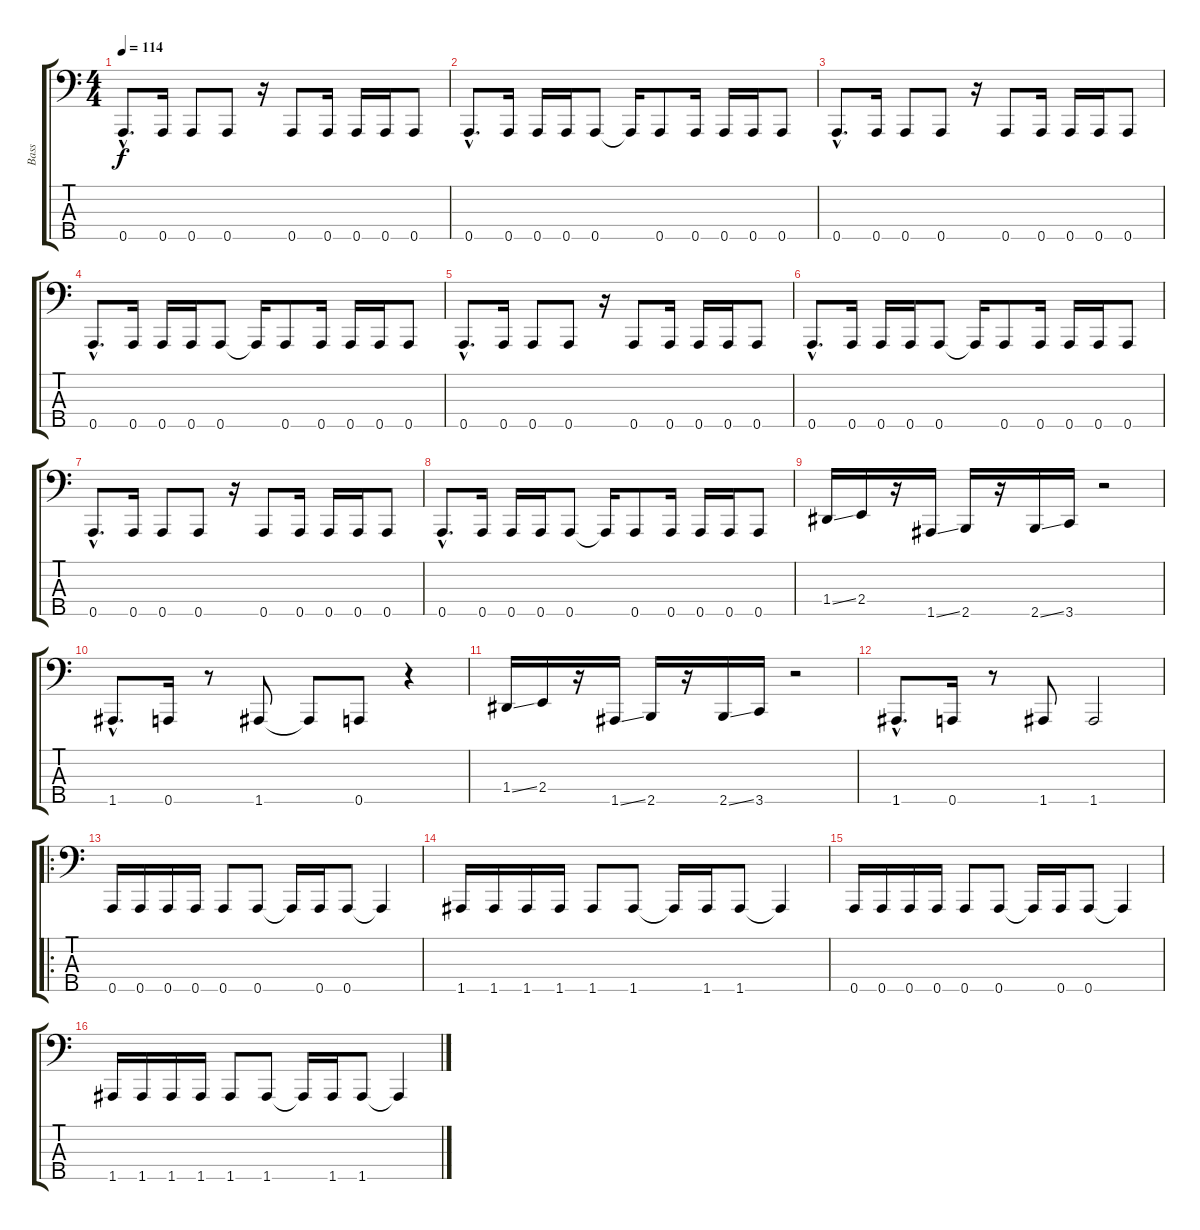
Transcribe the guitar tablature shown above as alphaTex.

\track ("Bass" "Bass") {instrument slapbass1}
\staff {score tabs}
\tuning (F2 C2 G1 D1 A0) {hide}
\ts (4 4)
\tempo 114
\clef f4
\ks c
0.5{hac}.8{d dy f} 0.5.16 0.5.8 0.5.8 r.16 0.5.8 0.5.16 0.5.16 0.5.16 0.5.8 |
0.5{hac}.8{d} 0.5.16 0.5.16 0.5.16 0.5.8 0.5{t}.16 0.5.8 0.5.16 0.5.16 0.5.16 0.5.8 |
0.5{hac}.8{d} 0.5.16 0.5.8 0.5.8 r.16 0.5.8 0.5.16 0.5.16 0.5.16 0.5.8 |
0.5{hac}.8{d} 0.5.16 0.5.16 0.5.16 0.5.8 0.5{t}.16 0.5.8 0.5.16 0.5.16 0.5.16 0.5.8 |
0.5{hac}.8{d} 0.5.16 0.5.8 0.5.8 r.16 0.5.8 0.5.16 0.5.16 0.5.16 0.5.8 |
0.5{hac}.8{d} 0.5.16 0.5.16 0.5.16 0.5.8 0.5{t}.16 0.5.8 0.5.16 0.5.16 0.5.16 0.5.8 |
0.5{hac}.8{d} 0.5.16 0.5.8 0.5.8 r.16 0.5.8 0.5.16 0.5.16 0.5.16 0.5.8 |
0.5{hac}.8{d} 0.5.16 0.5.16 0.5.16 0.5.8 0.5{t}.16 0.5.8 0.5.16 0.5.16 0.5.16 0.5.8 |
1.4{ss}.16 2.4.16 r.16 1.5{ss}.16 2.5.16 r.16 2.5{ss}.16 3.5.16 r.2 |
1.5{hac}.8{d} 0.5.16 r.8 1.5.8 1.5{t}.8 0.5.8 r.4 |
1.4{ss}.16 2.4.16 r.16 1.5{ss}.16 2.5.16 r.16 2.5{ss}.16 3.5.16 r.2 |
1.5{hac}.8{d} 0.5.16 r.8 1.5.8 1.5.2 |
\ro
0.5.16 0.5.16 0.5.16 0.5.16 0.5.8 0.5.8 0.5{t}.16 0.5.16 0.5.8 0.5{t}.4 |
1.5.16 1.5.16 1.5.16 1.5.16 1.5.8 1.5.8 1.5{t}.16 1.5.16 1.5.8 1.5{t}.4 |
0.5.16 0.5.16 0.5.16 0.5.16 0.5.8 0.5.8 0.5{t}.16 0.5.16 0.5.8 0.5{t}.4 |
1.5.16 1.5.16 1.5.16 1.5.16 1.5.8 1.5.8 1.5{t}.16 1.5.16 1.5.8 1.5{t}.4
